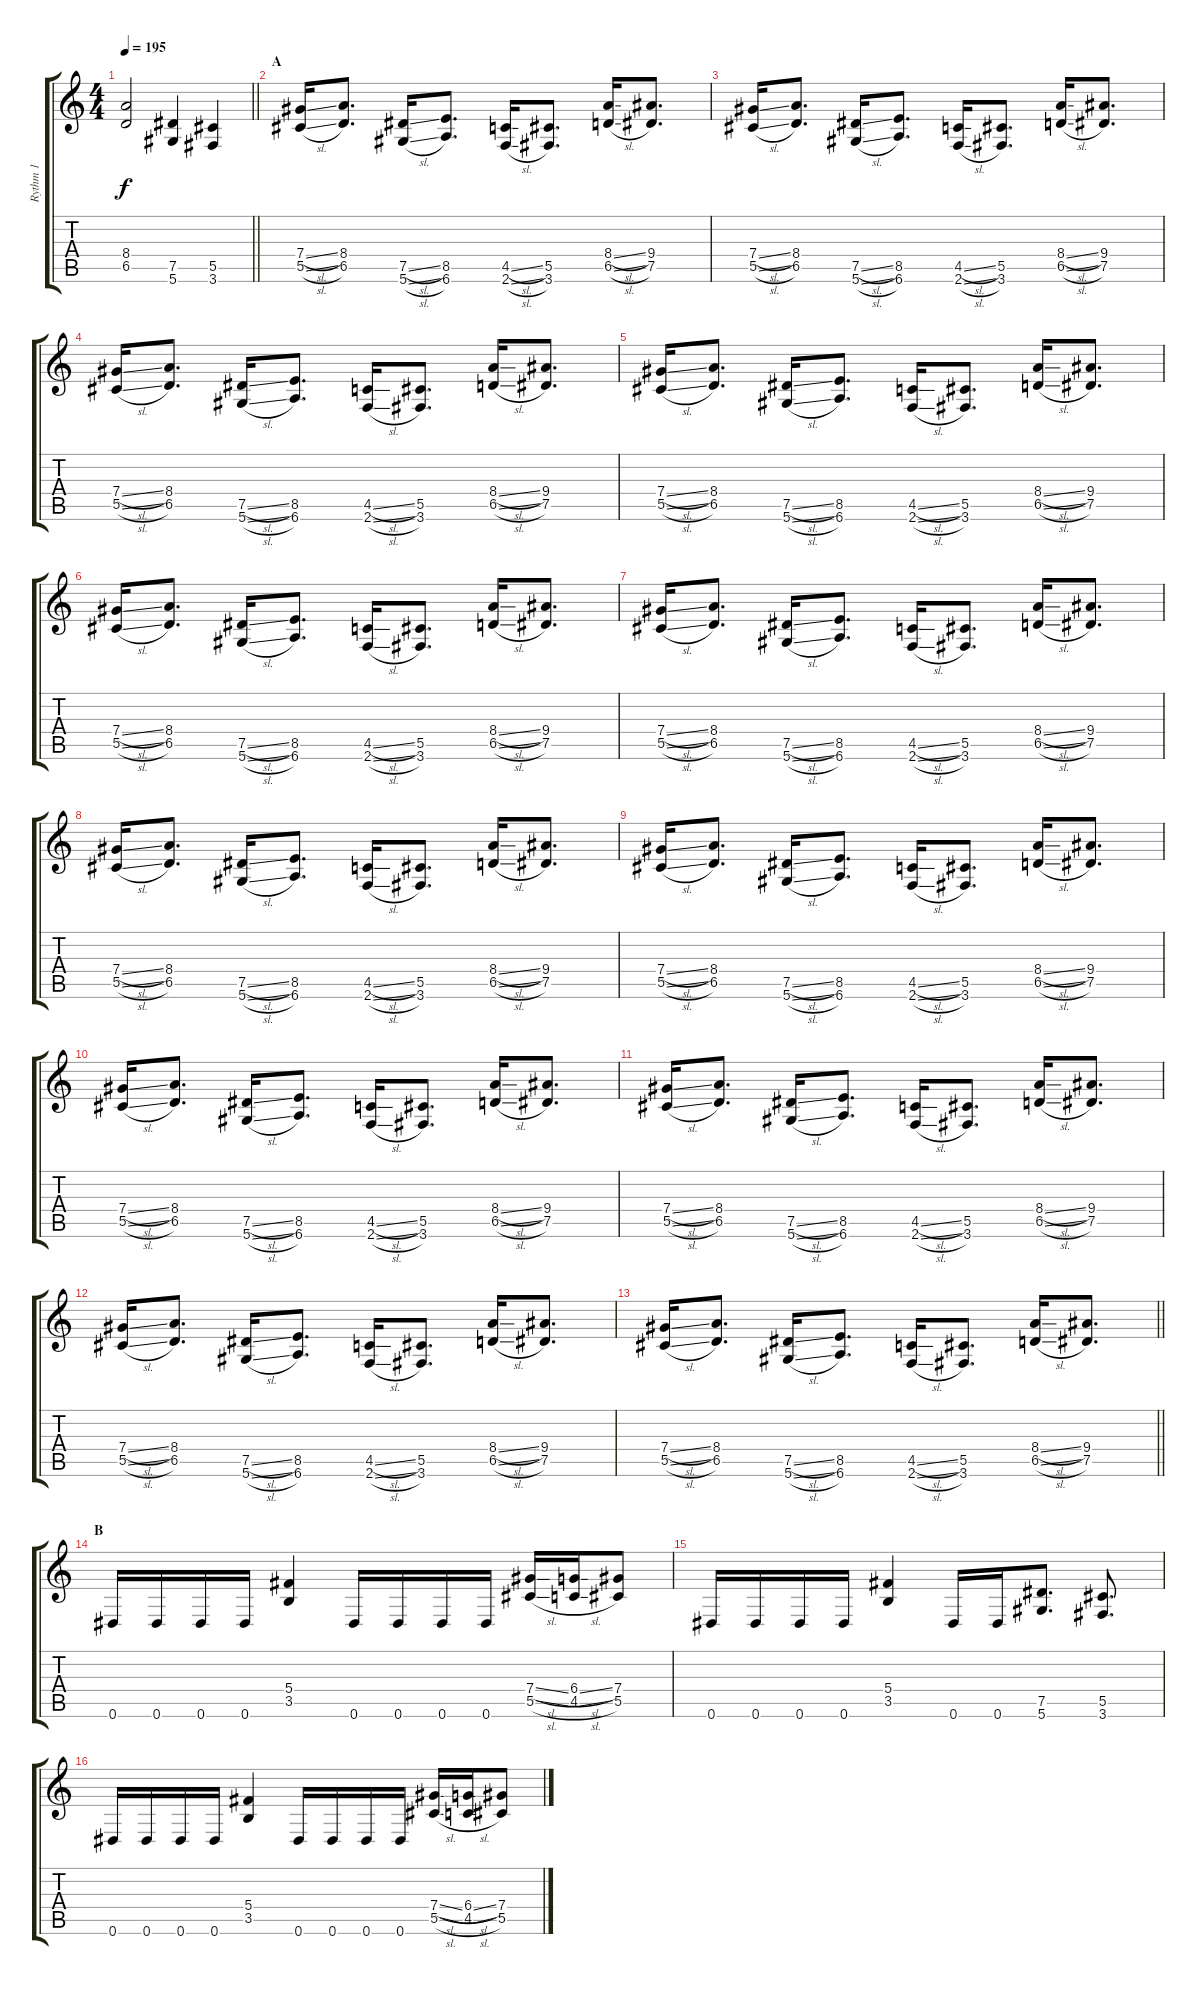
\track ("Rythm 1" "Rythm 1") {instrument distortionguitar}
\staff {score tabs}
\tuning (Eb4 Bb3 Gb3 Db3 Ab2 Eb2) {hide}
\ts (4 4)
\tempo 195
\clef g2
\barLineRight lightlight
\ks c
(8.4 6.5).2{dy f} (7.5 5.6).4 (5.5 3.6).4 |
\section ("" "A")
(7.4{sl} 5.5{sl}).16 (8.4 6.5).8{d} (7.5{sl} 5.6{sl}).16 (8.5 6.6).8{d} (4.5{sl} 2.6{sl}).16 (5.5 3.6).8{d} (8.4{sl} 6.5{sl}).16 (9.4 7.5).8{d} |
(7.4{sl} 5.5{sl}).16 (8.4 6.5).8{d} (7.5{sl} 5.6{sl}).16 (8.5 6.6).8{d} (4.5{sl} 2.6{sl}).16 (5.5 3.6).8{d} (8.4{sl} 6.5{sl}).16 (9.4 7.5).8{d} |
(7.4{sl} 5.5{sl}).16 (8.4 6.5).8{d} (7.5{sl} 5.6{sl}).16 (8.5 6.6).8{d} (4.5{sl} 2.6{sl}).16 (5.5 3.6).8{d} (8.4{sl} 6.5{sl}).16 (9.4 7.5).8{d} |
(7.4{sl} 5.5{sl}).16 (8.4 6.5).8{d} (7.5{sl} 5.6{sl}).16 (8.5 6.6).8{d} (4.5{sl} 2.6{sl}).16 (5.5 3.6).8{d} (8.4{sl} 6.5{sl}).16 (9.4 7.5).8{d} |
(7.4{sl} 5.5{sl}).16 (8.4 6.5).8{d} (7.5{sl} 5.6{sl}).16 (8.5 6.6).8{d} (4.5{sl} 2.6{sl}).16 (5.5 3.6).8{d} (8.4{sl} 6.5{sl}).16 (9.4 7.5).8{d} |
(7.4{sl} 5.5{sl}).16 (8.4 6.5).8{d} (7.5{sl} 5.6{sl}).16 (8.5 6.6).8{d} (4.5{sl} 2.6{sl}).16 (5.5 3.6).8{d} (8.4{sl} 6.5{sl}).16 (9.4 7.5).8{d} |
(7.4{sl} 5.5{sl}).16 (8.4 6.5).8{d} (7.5{sl} 5.6{sl}).16 (8.5 6.6).8{d} (4.5{sl} 2.6{sl}).16 (5.5 3.6).8{d} (8.4{sl} 6.5{sl}).16 (9.4 7.5).8{d} |
(7.4{sl} 5.5{sl}).16 (8.4 6.5).8{d} (7.5{sl} 5.6{sl}).16 (8.5 6.6).8{d} (4.5{sl} 2.6{sl}).16 (5.5 3.6).8{d} (8.4{sl} 6.5{sl}).16 (9.4 7.5).8{d} |
(7.4{sl} 5.5{sl}).16 (8.4 6.5).8{d} (7.5{sl} 5.6{sl}).16 (8.5 6.6).8{d} (4.5{sl} 2.6{sl}).16 (5.5 3.6).8{d} (8.4{sl} 6.5{sl}).16 (9.4 7.5).8{d} |
(7.4{sl} 5.5{sl}).16 (8.4 6.5).8{d} (7.5{sl} 5.6{sl}).16 (8.5 6.6).8{d} (4.5{sl} 2.6{sl}).16 (5.5 3.6).8{d} (8.4{sl} 6.5{sl}).16 (9.4 7.5).8{d} |
(7.4{sl} 5.5{sl}).16 (8.4 6.5).8{d} (7.5{sl} 5.6{sl}).16 (8.5 6.6).8{d} (4.5{sl} 2.6{sl}).16 (5.5 3.6).8{d} (8.4{sl} 6.5{sl}).16 (9.4 7.5).8{d} |
\barLineRight lightlight
(7.4{sl} 5.5{sl}).16 (8.4 6.5).8{d} (7.5{sl} 5.6{sl}).16 (8.5 6.6).8{d} (4.5{sl} 2.6{sl}).16 (5.5 3.6).8{d} (8.4{sl} 6.5{sl}).16 (9.4 7.5).8{d} |
\section ("" "B")
0.6.16 0.6.16 0.6.16 0.6.16 (5.4 3.5).4 0.6.16 0.6.16 0.6.16 0.6.16 (7.4{sl} 5.5{sl}).16 (6.4{sl} 4.5{sl}).16 (7.4 5.5).8 |
0.6.16 0.6.16 0.6.16 0.6.16 (5.4 3.5).4 0.6.16 0.6.16 (7.5 5.6).8{d} (5.5 3.6).8{d} |
0.6.16 0.6.16 0.6.16 0.6.16 (5.4 3.5).4 0.6.16 0.6.16 0.6.16 0.6.16 (7.4{sl} 5.5{sl}).16 (6.4{sl} 4.5{sl}).16 (7.4 5.5).8
